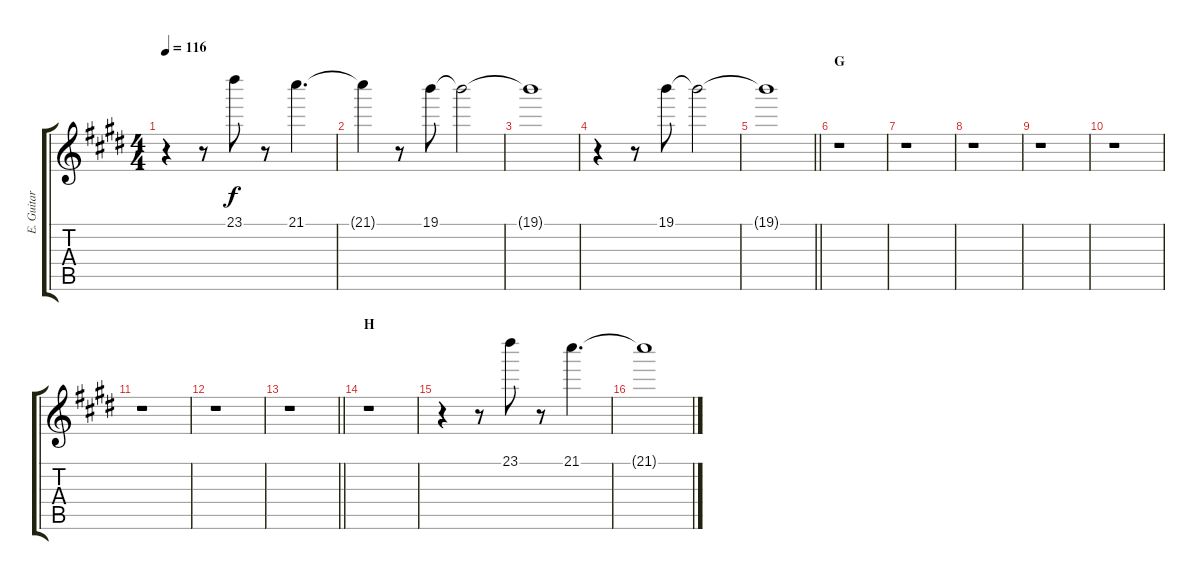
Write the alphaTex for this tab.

\track ("E. Guitar III" "E. Guitar ") {instrument overdrivenguitar}
\staff {score tabs}
\tuning (E4 B3 G3 D3 A2 E2) {hide}
\ts (4 4)
\tempo 116
\clef g2
\ks e
r.4{dy f} r.8 23.1.8 r.8 21.1.4{d} |
21.1{t}.4 r.8 19.1.8 19.1{t}.2 |
19.1{t}.1 |
r.4 r.8 19.1.8 19.1{t}.2 |
\barLineRight lightlight
19.1{t}.1 |
\section ("" "G")
r.1 |
r.1 |
r.1 |
r.1 |
r.1 |
r.1 |
r.1 |
\barLineRight lightlight
r.1 |
\section ("" "H")
r.1 |
r.4 r.8 23.1.8 r.8 21.1.4{d} |
21.1{t}.1
